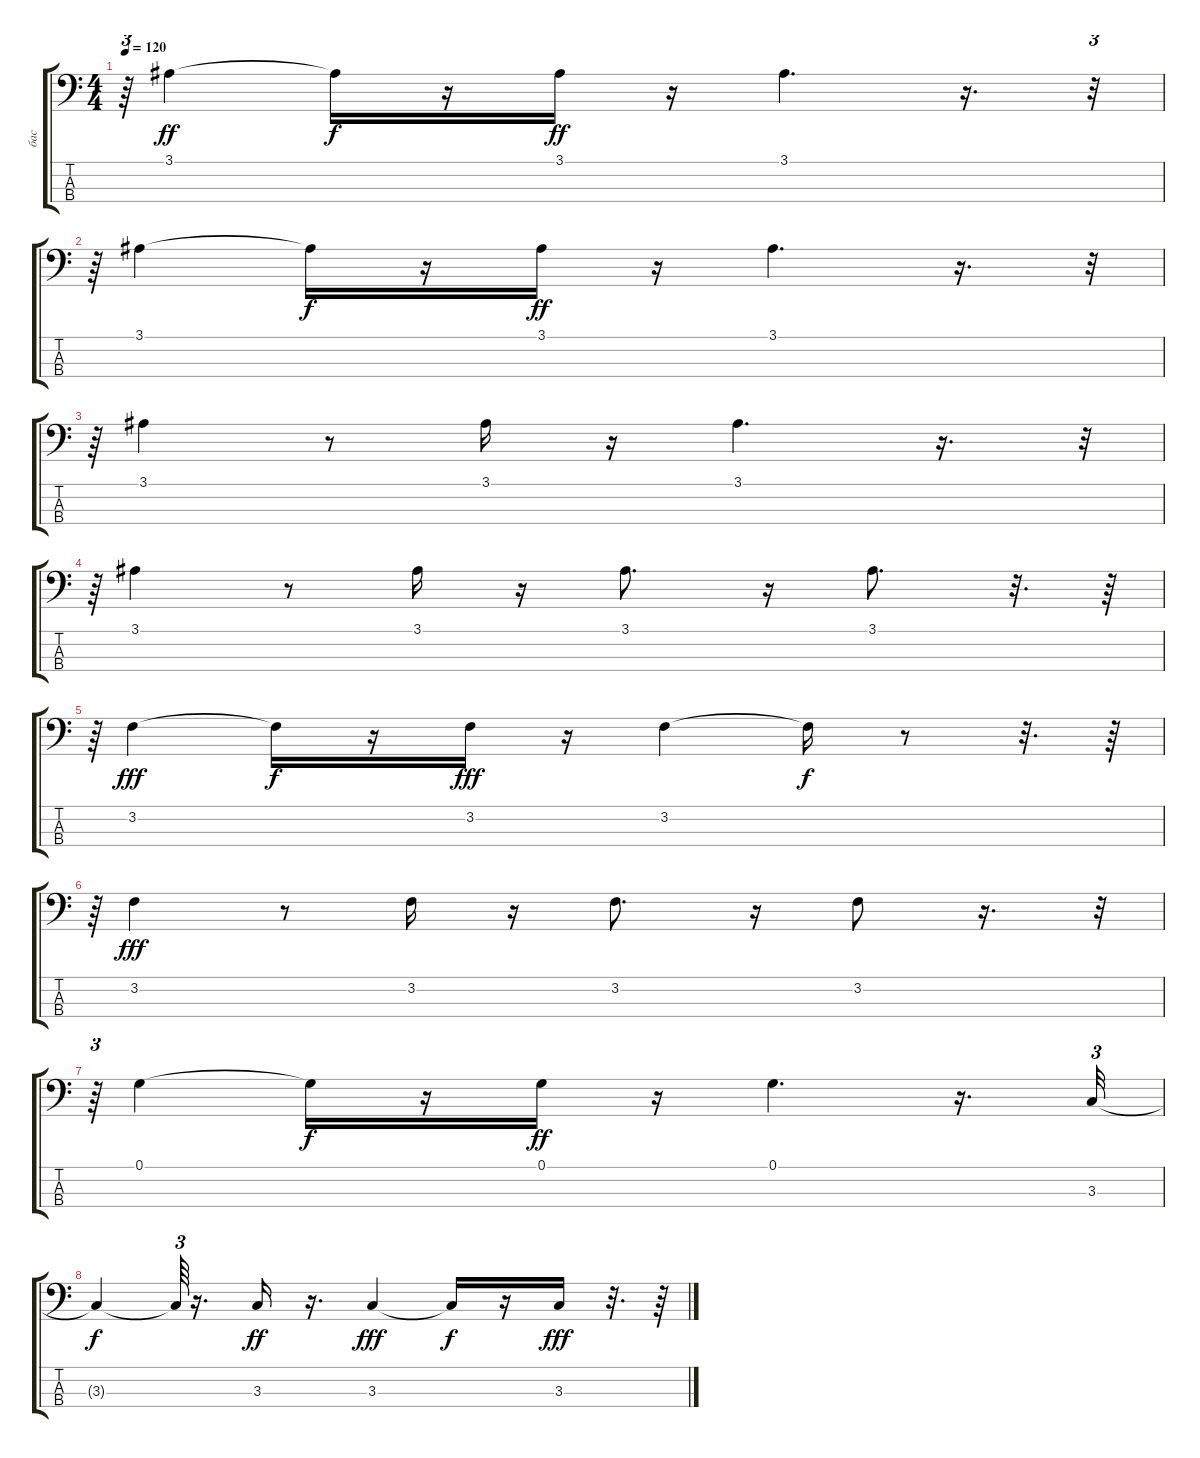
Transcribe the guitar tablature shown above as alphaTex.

\track ("бас" "бас") {instrument acousticbass}
\staff {score tabs}
\tuning (G2 D2 A1 E1) {hide}
\ts (4 4)
\tempo 120
\clef f4
\ks c
r.64{tu (3 2) dy fff} 3.1.4{dy ff} 3.1{t}.16{dy f} r.16 3.1.16{dy ff} r.16 3.1.4{d} r.16{d} r.32{tu (3 2)} |
r.64{tu (3 2)} 3.1.4 3.1{t}.16{dy f} r.16 3.1.16{dy ff} r.16 3.1.4{d} r.16{d} r.32{tu (3 2)} |
r.64{tu (3 2)} 3.1.4 r.8 3.1.16 r.16 3.1.4{d} r.16{d} r.32{tu (3 2)} |
r.64{tu (3 2)} 3.1.4 r.8 3.1.16 r.16 3.1.8{d} r.16 3.1.8{d} r.32{d} r.64 |
r.64{tu (3 2)} 3.2.4{dy fff} 3.2{t}.16{dy f} r.16 3.2.16{dy fff} r.16 3.2.4 3.2{t}.16{dy f} r.8 r.32{d} r.64 |
r.64{tu (3 2)} 3.2.4{dy fff} r.8 3.2.16 r.16 3.2.8{d} r.16 3.2.8 r.16{d} r.32{tu (3 2)} |
r.64{tu (3 2)} 0.1.4 0.1{t}.16{dy f} r.16 0.1.16{dy ff} r.16 0.1.4{d} r.16{d} 3.3.32{tu (3 2)} |
3.3{t}.4{dy f} 3.3{t}.64{tu (3 2)} r.16{d} 3.3.16{dy ff} r.16{d} 3.3.4{dy fff} 3.3{t}.16{dy f} r.16 3.3.16{dy fff} r.32{d} r.64
